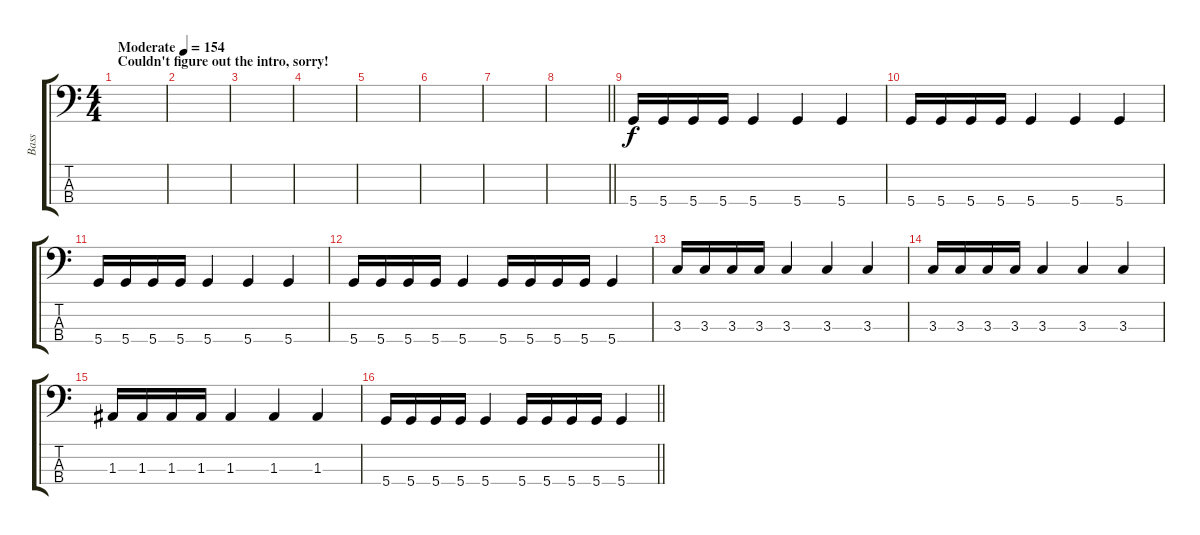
\track ("Bass" "Bass") {instrument electricbassfinger}
\staff {score tabs}
\tuning (G2 D2 A1 D1) {hide}
\ts (4 4)
\section ("" "Couldn't figure out the intro, sorry!")
\tempo (154 "Moderate")
\clef f4
\ks c
|
|
|
|
|
|
|
\barLineRight lightlight
|
\section ("" "")
5.4.16 5.4.16 5.4.16 5.4.16 5.4.4 5.4.4 5.4.4 |
5.4.16 5.4.16 5.4.16 5.4.16 5.4.4 5.4.4 5.4.4 |
5.4.16 5.4.16 5.4.16 5.4.16 5.4.4 5.4.4 5.4.4 |
5.4.16 5.4.16 5.4.16 5.4.16 5.4.4 5.4.16 5.4.16 5.4.16 5.4.16 5.4.4 |
3.3.16 3.3.16 3.3.16 3.3.16 3.3.4 3.3.4 3.3.4 |
3.3.16 3.3.16 3.3.16 3.3.16 3.3.4 3.3.4 3.3.4 |
1.3.16 1.3.16 1.3.16 1.3.16 1.3.4 1.3.4 1.3.4 |
\barLineRight lightlight
5.4.16 5.4.16 5.4.16 5.4.16 5.4.4 5.4.16 5.4.16 5.4.16 5.4.16 5.4.4
